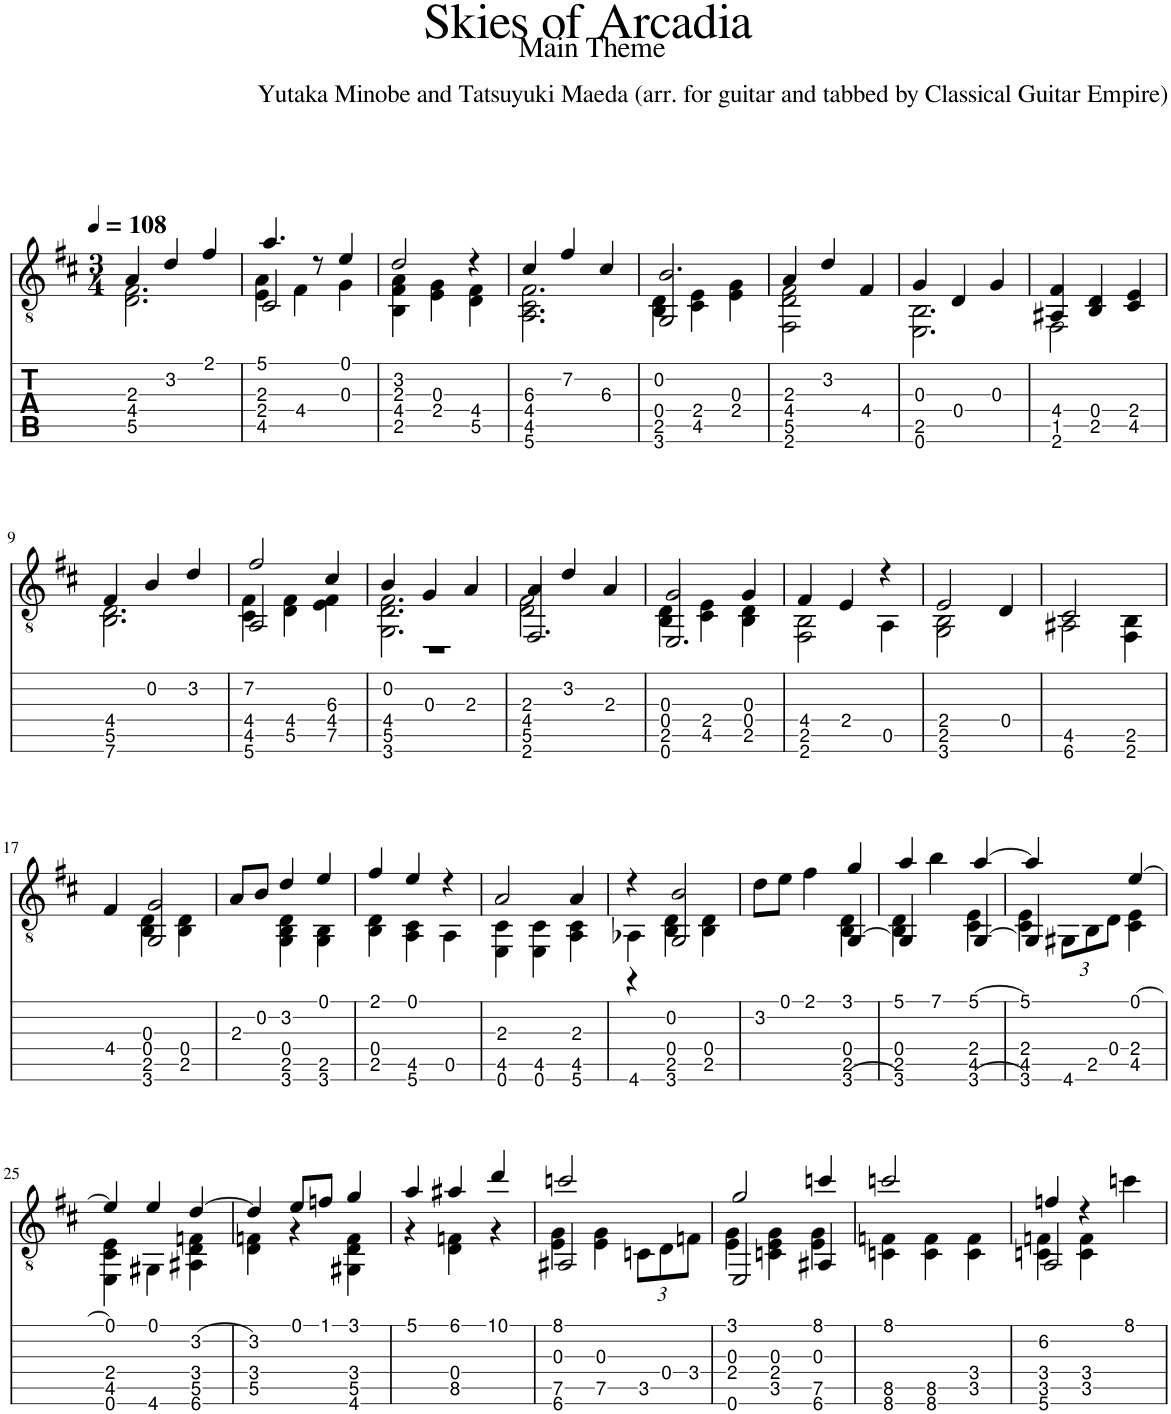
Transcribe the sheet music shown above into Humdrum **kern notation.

**kern	**kern
*part1	*part1
*staff2	*staff1
*I"Guitar	*
*I'Guit.	*
*stria6	*
*	*clefGv2
*k[f#c#]	*k[f#c#]
*M3/4	*M3/4
*MM108	*MM108
=1	=1
*^	*^
4A	2.D 2.F#	4A/	2.D\ 2.F#\
4d	.	4d/	.
4f#	.	4f#/	.
=2	=2	=2	=2
*	*^	*	*^
4.a	4E 4A	2C#	4.a/	4E\ 4A\	2C#/
.	4F#	.	.	4F#\	.
8r	.	.	8r	.	.
4e	4G	4r	4e/	4G\	4ryy
*	*v	*v	*	*	*
*	*	*	*v	*v
=3	=3	=3	=3
2d	4BB 4F# 4A	2d/	4BB\ 4F#\ 4A\
.	4E 4G	.	4E\ 4G\
4r	4D 4F#	4r	4D\ 4F#\
=4	=4	=4	=4
4c#	2.AA 2.C# 2.F#	4c#/	2.AA\ 2.C#\ 2.F#\
4f#	.	4f#/	.
4c#	.	4c#/	.
=5	=5	=5	=5
*	*^	*	*^
2.B	4BB 4D	2GG	2.B/	4BB\ 4D\	2GG/
.	4C# 4E	.	.	4C#\ 4E\	.
.	4E 4G	4r	.	4E\ 4G\	4ryy
*	*v	*v	*	*	*
*	*	*	*v	*v
=6	=6	=6	=6
4A	2FF# 2D 2F#	4A/	2FF#\ 2D\ 2F#\
4d	.	4d/	.
4F#	4r	4F#/	4ryy
=7	=7	=7	=7
4G	2.EE 2.BB	4G/	2.EE\ 2.BB\
4D	.	4D/	.
4G	.	4G/	.
=8	=8	=8	=8
4AA# 4F#	2FF#	4AA#X/ 4F#/	2FF#\
4BB 4D	.	4BB/ 4D/	.
4C# 4E	4r	4C#/ 4E/	4ryy
!!LO:LB:g=z	!!
=9	=9	=9	=9
4F#	2.BB 2.D	4F#/	2.BB\ 2.D\
4B	.	4B/	.
4d	.	4d/	.
=10	=10	=10	=10
*	*^	*	*^
2f#	4C# 4F#	2AA	2f#/	4C#\ 4F#\	2AA/
.	4D 4F#	.	.	4D\ 4F#\	.
4c#	4E 4F#	4r	4c#/	4E\ 4F#\	4ryy
=11	=11	=11	=11	=11	=11
4B	2.GG 2.D 2.F#	2.r	4B/	2.GG\ 2.D\ 2.F#\	2.r
4G	.	.	4G/	.	.
4A	.	.	4A/	.	.
=12	=12	=12	=12	=12	=12
4A	2D 2F#	2.FF#	4A/	2D\ 2F#\	2.FF#/
4d	.	.	4d/	.	.
4A	4r	.	4A/	4ryy	.
=13	=13	=13	=13	=13	=13
2G	4BB 4D	2.EE	2G/	4BB\ 4D\	2.EE/
.	4C# 4E	.	.	4C#\ 4E\	.
4G	4BB 4D	.	4G/	4BB\ 4D\	.
*	*v	*v	*	*	*
*	*	*	*v	*v
=14	=14	=14	=14
4F#	2FF# 2BB	4F#/	2FF#\ 2BB\
4E	.	4E/	.
4r	4AA	4r	4AA\
=15	=15	=15	=15
2E	2GG 2BB	2E/	2GG\ 2BB\
4D	4r	4D/	4ryy
=16	=16	=16	=16
2C#	2AA#	2C#/	2AA#X\
4r	4FF# 4BB	4ryy	4FF#\ 4BB\
!!LO:LB:g=z
=17	=17	=17	=17
*	*^	*	*^
4F#	4r	4r	4F#/	4ryy	4ryy
2G	4BB 4D	2GG	2G/	4BB\ 4D\	2GG/
.	4BB 4D	.	.	4BB\ 4D\	.
*	*v	*v	*	*	*
*	*	*	*v	*v
=18	=18	=18	=18
8AL	4r	8A/L	4ryy
8BJ	.	8B/J	.
4d	4GG 4BB 4D	4d/	4GG\ 4BB\ 4D\
4e	4GG 4BB	4e/	4GG\ 4BB\
=19	=19	=19	=19
4f#	4BB 4D	4f#/	4BB\ 4D\
4e	4AA 4C#	4e/	4AA\ 4C#\
4r	4AA	4r	4AA\
=20	=20	=20	=20
2A	4EE 4C#	2A/	4EE\ 4C#\
.	4EE 4C#	.	4EE\ 4C#\
4A	4AA 4C#	4A/	4AA\ 4C#\
=21	=21	=21	=21
*	*^	*	*^
4r	4AA-	4r	4r	4AA-X\	4r
2B	4BB 4D	2GG	2B/	4BB\ 4D\	2GG/
.	4BB 4D	.	.	4BB\ 4D\	.
=22	=22	=22	=22	=22	=22
8dL	2r	2r	8d\L	2ryy	2ryy
8eJ	.	.	8e\J	.	.
4f#	.	.	4f#\	.	.
4g	4BB 4D	[4GG	4g/	4BB\ 4D\	[4GG/
=23	=23	=23	=23	=23	=23
4a	4BB 4D	4GG]	4a/	4BB\ 4D\	4GG/]
4b	4r	4r	4b\	4ryy	4ryy
[4a	4C# 4E	[4GG	[4a/	4C#\ 4E\	[4GG/
=24	=24	=24	=24	=24	=24
4a]	4C# 4E	4GG]	4a/]	4C#\ 4E\	4GG/]
*	*Xbrackettup	*	*	*Xbrackettup	*
4r	12GG#L	2r	4ryy	12GG#X\L	2ryy
.	12BB	.	.	12BB\	.
.	12DJ	.	.	12D\J	.
[4e	4C# 4E	.	[4e/	4C#\ 4E\	.
*	*v	*v	*	*	*
*	*	*	*v	*v
!!LO:LB:g=z
=25	=25	=25	=25
4e]	4EE 4C# 4E	4e/]	4EE\ 4C#\ 4E\
4e	4GG#	4e/	4GG#X\
[4d	4AA# 4D 4F	[4d/	4AA#X\ 4D\ 4Fn\
=26	=26	=26	=26
4d]	4D 4F	4d/]	4D\ 4Fn\
8eL	4r	8e/L	4r
8fJ	.	8fn/J	.
4g	4GG# 4D 4F	4g/	4GG#X\ 4D\ 4F\
=27	=27	=27	=27
4a	4r	4a/	4r
4a#	4F 4D	4a#X/	4D\ 4Fn\
4dd	4r	4dd/	4r
=28	=28	=28	=28
*	*^	*	*^
2cc	4E 4G	2AA#	2ccn/	4E\ 4G\	2AA#X/
.	4E 4G	.	.	4E\ 4G\	.
4r	12CL	4r	4ryy	12Cn\L	4ryy
.	12D	.	.	12D\	.
.	12FJ	.	.	12Fn\J	.
=29	=29	=29	=29	=29	=29
2g	4E 4G	2EE	2g/	4E\ 4G\	2EE/
.	4C 4E 4G	.	.	4Cn\ 4E\ 4G\	.
4cc	4E 4G	4AA#	4ccn/	4E\ 4G\	4AA#X/
*	*v	*v	*	*	*
*	*	*	*v	*v
=30	=30	=30	=30
2cc	4C 4F	2ccn/	4Cn\ 4Fn\
.	4C 4F	.	4C\ 4F\
4r	4C 4F	4ryy	4C\ 4F\
=31	=31	=31	=31
*	*^	*	*^
4f	4C 4F	2AA	4fn/	4Cn\ 4Fn\	2AA/
4r	4C 4F	.	4r	4C\ 4F\	.
4cc	4r	4r	4ccn\	4ryy	4ryy
*v	*v	*v	*	*	*
*	*v	*v	*v
=	=
*-	*-
